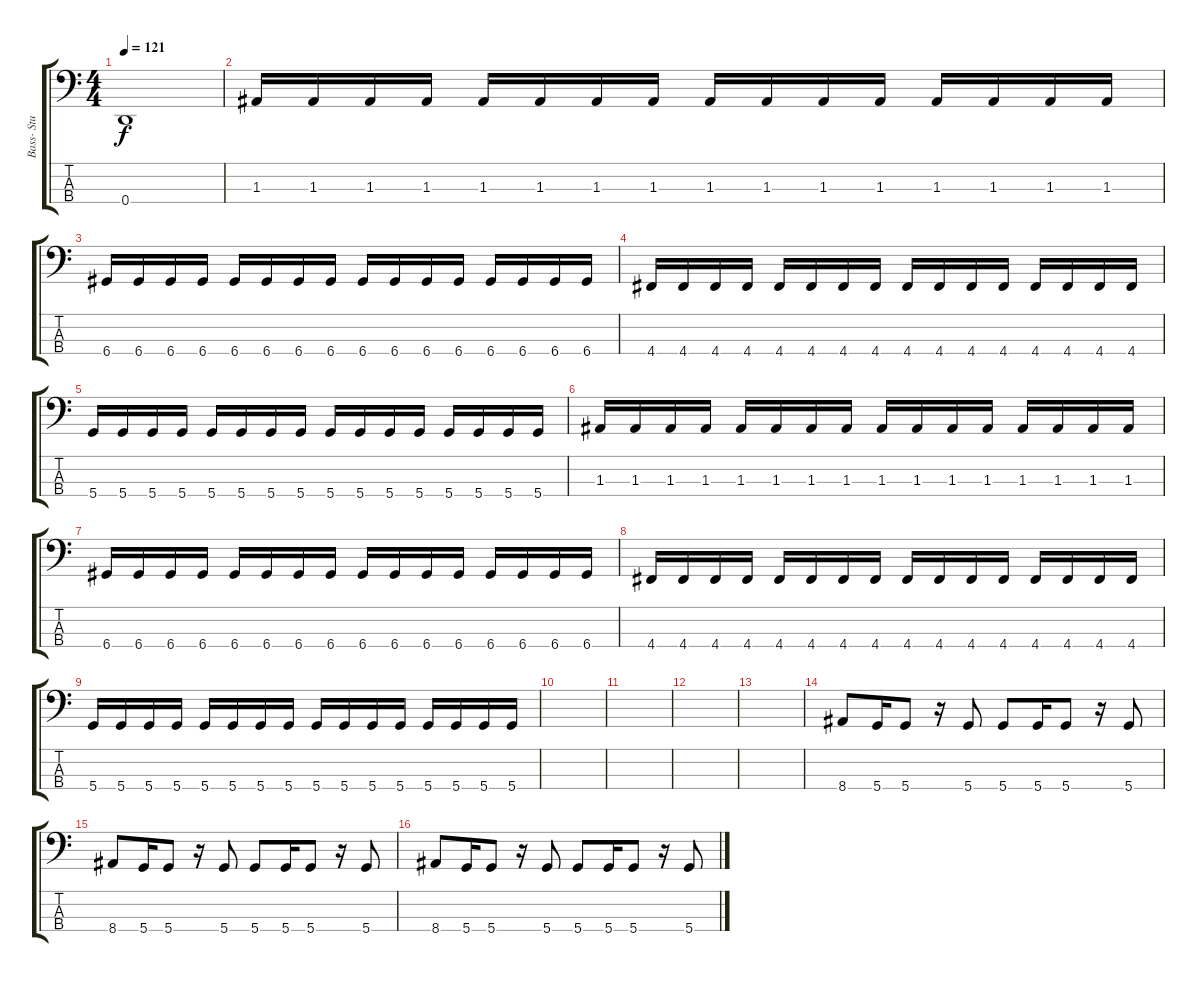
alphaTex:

\track ("Bass- Stu" "Bass- Stu") {instrument electricbassfinger}
\staff {score tabs}
\tuning (G2 D2 A1 D1) {hide}
\ts (4 4)
\tempo 121
\clef f4
\ks c
0.4.1{dy f} |
1.3.16 1.3.16 1.3.16 1.3.16 1.3.16 1.3.16 1.3.16 1.3.16 1.3.16 1.3.16 1.3.16 1.3.16 1.3.16 1.3.16 1.3.16 1.3.16 |
6.4.16 6.4.16 6.4.16 6.4.16 6.4.16 6.4.16 6.4.16 6.4.16 6.4.16 6.4.16 6.4.16 6.4.16 6.4.16 6.4.16 6.4.16 6.4.16 |
4.4.16 4.4.16 4.4.16 4.4.16 4.4.16 4.4.16 4.4.16 4.4.16 4.4.16 4.4.16 4.4.16 4.4.16 4.4.16 4.4.16 4.4.16 4.4.16 |
5.4.16 5.4.16 5.4.16 5.4.16 5.4.16 5.4.16 5.4.16 5.4.16 5.4.16 5.4.16 5.4.16 5.4.16 5.4.16 5.4.16 5.4.16 5.4.16 |
1.3.16 1.3.16 1.3.16 1.3.16 1.3.16 1.3.16 1.3.16 1.3.16 1.3.16 1.3.16 1.3.16 1.3.16 1.3.16 1.3.16 1.3.16 1.3.16 |
6.4.16 6.4.16 6.4.16 6.4.16 6.4.16 6.4.16 6.4.16 6.4.16 6.4.16 6.4.16 6.4.16 6.4.16 6.4.16 6.4.16 6.4.16 6.4.16 |
4.4.16 4.4.16 4.4.16 4.4.16 4.4.16 4.4.16 4.4.16 4.4.16 4.4.16 4.4.16 4.4.16 4.4.16 4.4.16 4.4.16 4.4.16 4.4.16 |
5.4.16 5.4.16 5.4.16 5.4.16 5.4.16 5.4.16 5.4.16 5.4.16 5.4.16 5.4.16 5.4.16 5.4.16 5.4.16 5.4.16 5.4.16 5.4.16 |
|
|
|
|
8.4.8 5.4.16 5.4.8 r.16 5.4.8 5.4.8 5.4.16 5.4.8 r.16 5.4.8 |
8.4.8 5.4.16 5.4.8 r.16 5.4.8 5.4.8 5.4.16 5.4.8 r.16 5.4.8 |
8.4.8 5.4.16 5.4.8 r.16 5.4.8 5.4.8 5.4.16 5.4.8 r.16 5.4.8
